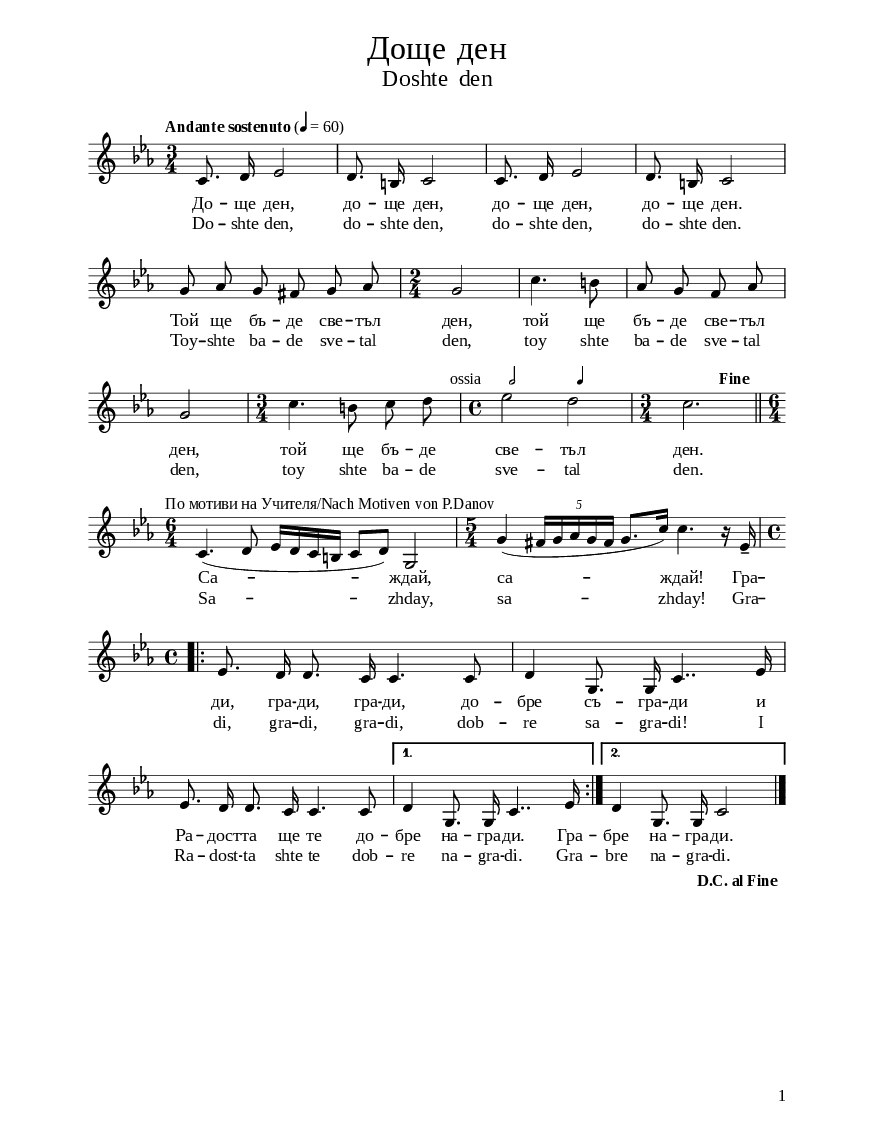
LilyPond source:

\version "2.20.0"

\paper {
  #(set-paper-size "a5")
}

\bookpart {
  \paper {
    print-all-headers = ##t
    print-page-number = ##t
    print-first-page-number = ##t

    % put page numbers on the bottom
    oddHeaderMarkup = \markup ""
    evenHeaderMarkup = \markup ""
    oddFooterMarkup = \markup
    \fill-line {
      ""
      \on-the-fly #print-page-number-check-first \fromproperty #'page:page-number-string
    }
    evenFooterMarkup = \markup
    \fill-line {
      \on-the-fly #print-page-number-check-first \fromproperty #'page:page-number-string
      ""
    }

    left-margin = 1.5\cm
    right-margin = 1.5\cm
    top-margin = 1.6\cm
    bottom-margin = 1.2\cm
    ragged-bottom = ##t % do not spread the staves to fill the whole vertical space

    % change lyrics and titles font (affects notes also)
    fonts =
    #(make-pango-font-tree
      "Times New Roman"
      "DejaVu Sans"
      "DejaVu Sans Mono"
      (/ (* staff-height pt) 3.6))

    % change distance between staves
    system-system-spacing =
    #'((basic-distance . 12)
       (minimum-distance . 6)
       (padding . 1)
       (stretchability . 12))
  }

  \header {
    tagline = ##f
  }

  \score{
    \layout {
      indent = 0.0\cm % remove first line indentation
      %ragged-last = ##t % do not spread last line to fill the whole space
      \context {
        \Score
        \omit BarNumber %remove bar numbers
      } % context

      \context {
        % change staff size
        \Staff
        fontSize = #+0 % affects notes size only
        \override StaffSymbol #'staff-space = #(magstep -3)
        \override StaffSymbol #'thickness = #0.5
        \override BarLine #'hair-thickness = #1
        %\override StaffSymbol #'ledger-line-thickness = #'(0 . 0)
      }

      \context {
        % adjust space between staff and lyrics and between the two lyric lines
        \Lyrics
        \override VerticalAxisGroup.nonstaff-relatedstaff-spacing = #'(
          (basic-distance . 4.5)
          (padding . 0.5)
        )
        \override VerticalAxisGroup.nonstaff-nonstaff-spacing = #'((minimum-distance . 2))
      }
    } % layout

    \new Voice \absolute {
      \clef treble
      \key c \minor
      \time 3/4
      \tempo \markup {
        % make tempo note smaller
        \concat {
          "Andante sostenuto " \normal-text { "(" }
          \teeny \general-align #Y #DOWN \note #"4" #0.8
          \normal-text { " = 60)" }
        }
      }

      \autoBeamOff


      c'8. d'16 es'2 | d'8. b16 c'2 | c'8. d'16 es'2 |  d'8. b16 c'2 \break |

      g'8 as'8 g'8 fis'8 g'8 as'8 | \time 2/4  g'2 | c''4. b'8 | as'8 g'8 f'8 as'8 \break |


      g'2 | \time 3/4  c''4. b'8 c''8 
      
      \tempo \markup {
        % make tempo note smaller
        \concat {
          \normal-text { "       ossia       "  }
          \fontsize #-4 \general-align #Y #DOWN \note #"2" #0.8
          \normal-text { "                "  }
          \fontsize #-4 \general-align #Y #DOWN \note #"4" #0.8
          "                                   Fine"
        }
      }


      d''8 | \time 4/4  es''2 d''2 | \time 3/4  | c''2. \bar "||" \break |


      \autoBeamOn

      \time 6/4  \tempo \markup {
        % make tempo note smaller
        \concat {
          \normal-text {"По мотиви на Учителя/Nach Motiven von P.Danov"}
        }
      } c'4. ( d'8 es'16 d'16 c'16 b16 c'8 d'8 ) g2 | \time 5/4  g'4 ( \once \override TupletBracket #'stencil = ##f
      \times 4/5  {
        fis'16 g'16 as'16 g'16 fis'16
      } g'8. c''16 ) c''4. r16 es'16 -- \break |

      \autoBeamOff
      \time 4/4  \repeat volta 2 {
        es'8. d'16 d'8. c'16 c'4. c'8 | d'4 g8. g16 c'4.. es'16 \break |

        es'8. d'16 d'8. c'16 c'4. c'8 |
      }  \alternative { 
        { d'4 g8. g16 c'4.. es'16 | } 
        { d'4 g8. g16 c'2 } 
      }
      \bar "|."
    }

    \addlyrics {
      До  --  ще
      ден,   до  --  ще   ден,   до  --  ще   ден,   до  --  ще   ден.
      Той   ще   бъ  --  де   све  --  тъл   ден,   той   ще   бъ  --
      де   све  --  тъл   ден,   той   ще   бъ  --  де   све  --  тъл
      ден.   Са  --  ждай,   са  --  ждай!   Гра  --  ди,   гра  --  ди,
      гра  --  ди,   до  --  бре   съ  --  гра  --  ди   и   Ра  --
      дост  --  та   ще   те   до  --  бре   на  --  гра  --  ди.   Гра
      --  бре   на  --  гра  --  ди.
    }
    \addlyrics {
      Do -- shte  den,
      do -- shte  den,  do -- shte  den,  do -- shte  den.  Toy -- shte ba
      -- de sve -- tal  den,  toy shte ba -- de sve -- tal  den,  toy shte
      ba -- de sve -- tal  den.  Sa --  zhday,  sa --  zhday!  Gra --
      di,  gra --  di,  gra --  di,  dob -- re sa -- gra --  di!  I Ra --
      dost -- ta shte te dob -- re na -- gra --  di.  Gra -- bre na -- gra
      --  di.
    }

    \header {
      title = \markup \column \normal-text \fontsize #2.5 {
        \center-align
        \line { Доще ден }
        \vspace #-0.6
        \center-align
        \line \fontsize #-3 { Doshte den }
        \vspace #-0.8
        \center-align
        \line \fontsize #-3 { " " }
      }
    }

    \midi{}

  } % score

  \markup \halign #-16.2 \raise #2.8 \override #'(baseline-skip . 2) {
    \column  \right-align {
      \line  {
        \bold  { "D.C. al Fine" }
      }
    }
  }

 
\pageBreak


  % include foreign translation(s) of the song
  \version "2.20.0"

\markup \fill-line { \fontsize #6 "Ein Tag wird kommen" }
\markup \null
\markup \null
\markup \fontsize #+2.5 {
  \hspace #12
  \override #'(baseline-skip . 2)

  \column {
    \line { " " }



    \line { " "Ein Tag wird kommen, ein Tag wird kommen,}

    \line { " "ein Tag wird kommen, ein Tag wird kommen.}

    \line { " "Er wird ein heller Tag sein,}

    \line { " "er wird ein heller Tag sein,}

    \line { " "er wird ein heller Tag sein.}
    \line { " "Säe, säe!}

    \line { " "Erbaue, erbaue, erbaue }

    \line { " "erbaue das Gute!}

    \line { " "Und die Freude wird dich gut belohnen.}
  }
}


} % bookpart
